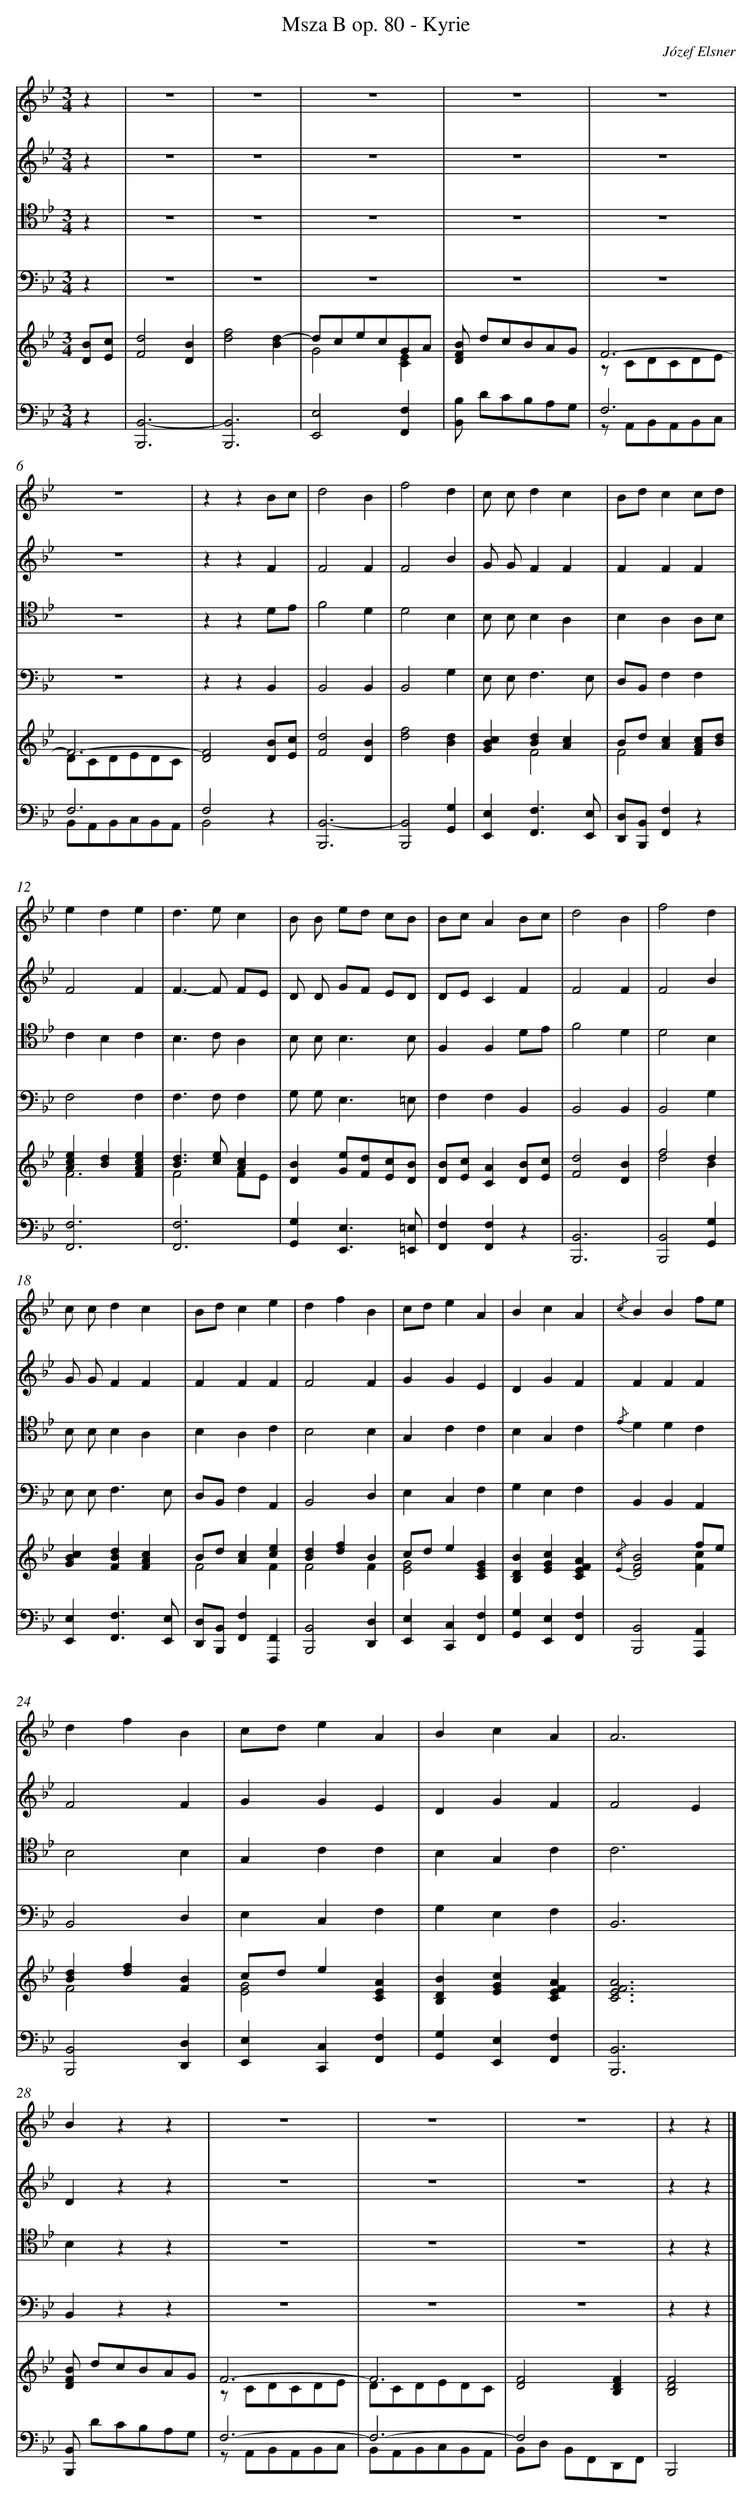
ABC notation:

X:1
T: Msza B op. 80 - Kyrie
C: Józef Elsner
L: 1/4
M: 3/4
V: 1 clef=treble
V: 2 clef=treble
V: 3 clef=tenor
V: 4 clef=bass
V: 5 clef=treble
V: 6 clef=bass
K: Bb
[V:1] z [I:setbarnb 1]|
[V:2] z |
[V:3] z |
[V:4] z |
[V:5] [D/B/][E/c/] |
[V:6] z |
[V:1] z3 |
[V:2] z3 |
[V:3] z3 |
[V:4] z3 |
[V:5] [F2d2][DB] |
[V:6] [B,,,3B,,3-] |
[V:1] z3 |
[V:2] z3 |
[V:3] z3 |
[V:4] z3 |
[V:5] [d2f2][Bd-] |
[V:6] [B,,,3B,,3] |
[V:1] z3 |
[V:2] z3 |
[V:3] z3 |
[V:4] z3 |
[V:5] d/c/e/c/G/A/ & G2[CE] |
[V:6] [E,,2E,2][F,,F,] |
[V:1] z3 |
[V:2] z3 |
[V:3] z3 |
[V:4] z3 |
[V:5] [D/F/B/] d/c/B/A/G/ |
[V:6] [B,,/B,/] D/C/B,/A,/G,/ |
[V:1] z3 |
[V:2] z3 |
[V:3] z3 |
[V:4] z3 |
[V:5] F3- & z/ C/D/C/D/E/ |
[V:6] F,3 & z/ A,,/B,,/A,,/B,,/C,/ |
[V:1] z3 |
[V:2] z3 |
[V:3] z3 |
[V:4] z3 |
[V:5] F3- & D/C/D/E/D/C/ |
[V:6] F,3 & B,,/A,,/B,,/C,/B,,/A,,/ |
[V:1] zzB/c/ |
[V:2] zzF |
[V:3] zzD/E/ |
[V:4] zzB,, |
[V:5] [D2F2][D/B/][E/c/] |
[V:6] F,2z & B,,2x |
[V:1] d2B |
[V:2] F2F |
[V:3] F2D |
[V:4] B,,2B,, |
[V:5] [F2d2][DB] |
[V:6] [B,,,3B,,3-] |
[V:1] f2d |
[V:2] F2B |
[V:3] D2B, |
[V:4] B,,2G, |
[V:5] [d2f2][Bd] |
[V:6] [B,,,2B,,2][G,,G,] |
[V:1] c/ c/dc |
[V:2] G/ G/FF |
[V:3] B,/ B,/B,A, |
[V:4] E,/ E,<F,E,/ |
[V:5] [GBc][Bd][Ac] & xF2 |
[V:6] [E,,E,][F,,3/F,3/][E,,/E,/] |
[V:1] B/d/cc/d/ |
[V:2] FFF |
[V:3] B,A,A,/B,/ |
[V:4] D,/B,,/F,F, |
[V:5] B/d/[Ac][F/A/c/][B/d/] & F2x |
[V:6] [D,,/D,/][B,,,/B,,/][F,,F,]z |
[V:1] ede |
[V:2] F2F |
[V:3] CB,C |
[V:4] F,2F, |
[V:5] [Ace][Bd][FAce] & F3 |
[V:6] [F,,3F,3] |
[V:1] d>ec |
[V:2] F>-F F/E/ |
[V:3] B,>CA, |
[V:4] F,>F,F, |
[V:5] [Bd]>[ce][Ac] & F2F/E/ |
[V:6] [F,,3F,3] |
[V:1] B/ B/ e/d/ c/B/ |
[V:2] D/ D/ G/F/ E/D/ |
[V:3] B,/ B,<B,B,/ |
[V:4] G,/ G,<E,=E,/ |
[V:5] [DB][G/e/][F/d/][E/c/][D/B/] |
[V:6] [G,,G,][E,,3/E,3/][=E,,/=E,/] |
[V:1] B/c/AB/c/ |
[V:2] D/E/CF |
[V:3] F,F,D/E/ |
[V:4] F,F,B,, |
[V:5] [D/B/][E/c/][CA][D/B/][E/c/] |
[V:6] [F,,F,][F,,F,]z |
[V:1] d2B |
[V:2] F2F |
[V:3] F2D |
[V:4] B,,2B,, |
[V:5] [F2d2][DB] |
[V:6] [B,,,3B,,3] |
[V:1] f2d |
[V:2] F2B |
[V:3] D2B, |
[V:4] B,,2G, |
[V:5] f2d & d2B |
[V:6] [B,,,2B,,2][G,,G,] |
[V:1] c/ c/dc |
[V:2] G/ G/FF |
[V:3] B,/ B,/B,A, |
[V:4] E,/ E,<F,E,/ |
[V:5] [GBc][FBd][FAc] |
[V:6] [E,,E,][F,,3/F,3/][E,,/E,/] |
[V:1] B/d/ce |
[V:2] FFF |
[V:3] B,A,C |
[V:4] D,/B,,/F,A,, |
[V:5] B/d/[Ac][ce] & F2F |
[V:6] [D,,/D,/][B,,,/B,,/][F,,F,][F,,,F,,] |
[V:1] dfB |
[V:2] F2F |
[V:3] B,2B, |
[V:4] B,,2D, |
[V:5] [Bd][df]B & F2F |
[V:6] [B,,,2B,,2][D,,D,] |
[V:1] c/d/eA |
[V:2] GGE |
[V:3] G,CC |
[V:4] E,C,F, |
[V:5] c/d/e[CEG] & [E2G2]x |
[V:6] [E,,E,][C,,C,][F,,F,] |
[V:1] BcA |
[V:2] DGF |
[V:3] B,G,C |
[V:4] G,E,F, |
[V:5] [B,DB][EGc][CEFA] |
[V:6] [G,,G,][E,,E,][F,,F,] |
[V:1] {/c}BBf/e/ |
[V:2] FFF |
[V:3] {/E}DDC |
[V:4] B,,B,,A,, |
[V:5] {/[Ec]}[D2F2B2]f/e/ & x2[Fc] |
[V:6] [B,,,2B,,2][A,,,A,,] |
[V:1] dfB |
[V:2] F2F |
[V:3] B,2B, |
[V:4] B,,2D, |
[V:5] [Bd][df][FB] & F2x |
[V:6] [B,,,2B,,2][D,,D,] |
[V:1] c/d/eA |
[V:2] GGE |
[V:3] G,CC |
[V:4] E,C,F, |
[V:5] c/d/e[CEA] & [E2G2]x |
[V:6] [E,,E,][C,,C,][F,,F,] |
[V:1] BcA |
[V:2] DGF |
[V:3] B,G,C |
[V:4] G,E,F, |
[V:5] [B,DB][EGc][CEFA] |
[V:6] [G,,G,][E,,E,][F,,F,] |
[V:1] A3 |
[V:2] F2E |
[V:3] C3 |
[V:4] B,,3 |
[V:5] [C3E3F3A3] |
[V:6] [B,,,3B,,3] |
[V:1] Bzz |
[V:2] Dzz |
[V:3] B,zz |
[V:4] B,,zz |
[V:5] [D/F/B/] d/c/B/A/G/ |
[V:6] [B,,,/B,,/] D/C/B,/A,/G,/ |
[V:1] z3 |
[V:2] z3 |
[V:3] z3 |
[V:4] z3 |
[V:5] F3- & z/ C/D/C/D/E/ |
[V:6] F,3- & z/ A,,/B,,/A,,/B,,/C,/ |
[V:1] z3 |
[V:2] z3 |
[V:3] z3 |
[V:4] z3 |
[V:5] F3 & D/C/D/E/D/C/ |
[V:6] F,3- & B,,/A,,/B,,/C,/B,,/A,,/ |
[V:1] z3 |
[V:2] z3 |
[V:3] z3 |
[V:4] z3 |
[V:5] [D2F2][B,DF] |
[V:6] F,2x & B,,/D,/ B,,/F,,/D,,/F,,/ |
[V:1] zz |]
[V:2] zz |]
[V:3] zz |]
[V:4] zz |]
[V:5] [B,2D2F2] |]
[V:6] B,,,2 |]
